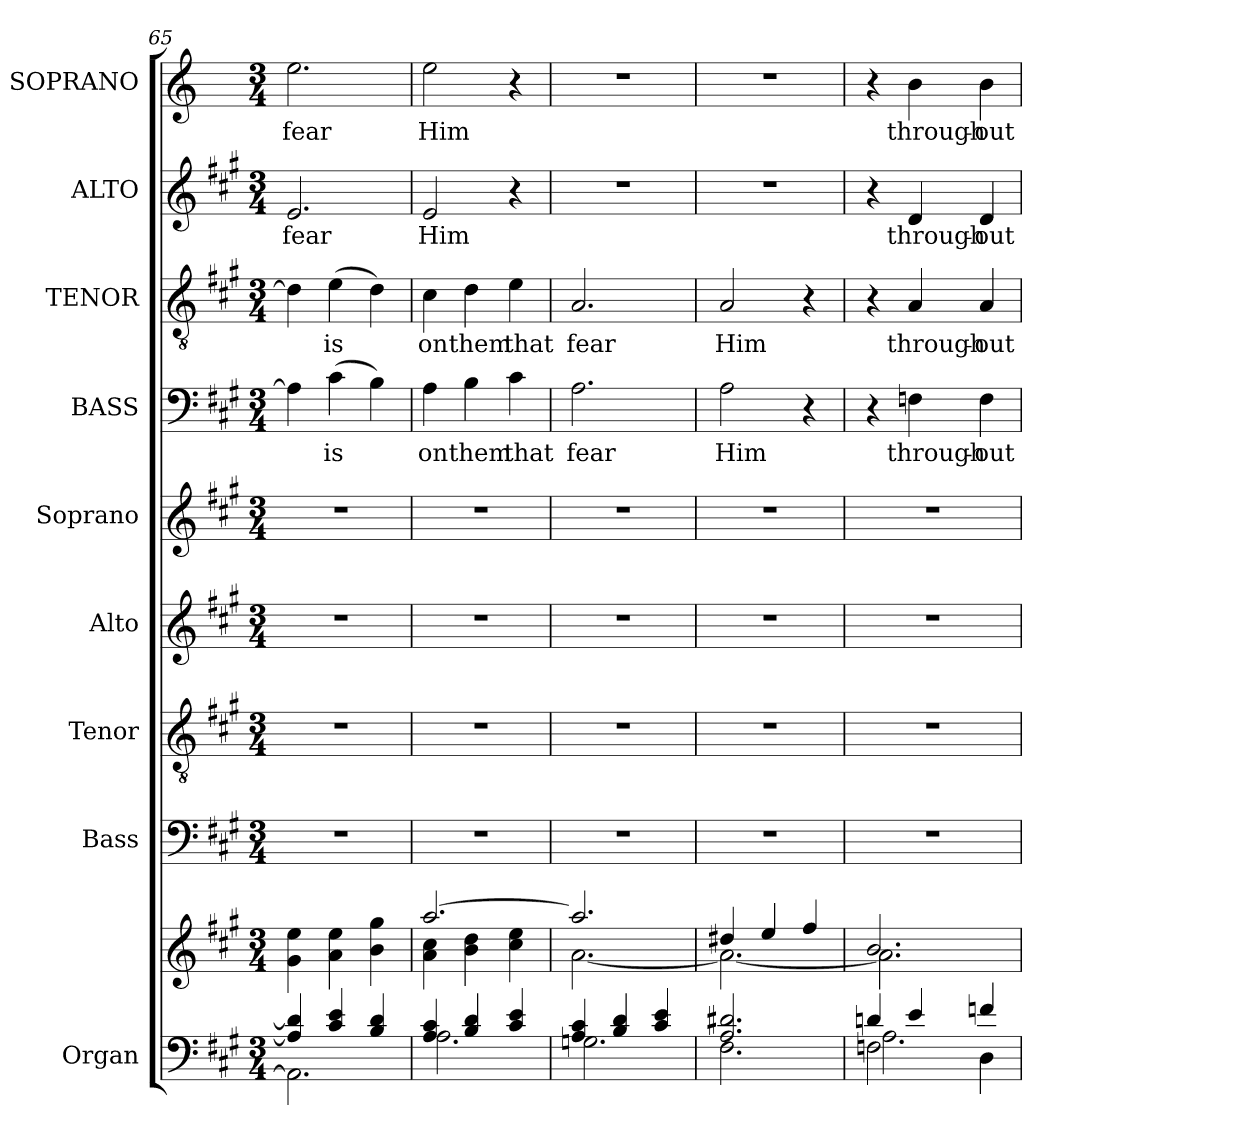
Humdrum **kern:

**kern	**kern	**kern	**kern	**kern	**kern	**kern	**text	**kern	**text	**kern	**text	**kern	**text
*part9	*part9	*part8	*part7	*part6	*part5	*part4	*part4	*part3	*part3	*part2	*part2	*part1	*part1
*staff10	*staff9	*staff8	*staff7	*staff6	*staff5	*staff4	*staff4	*staff3	*staff3	*staff2	*staff2	*staff1	*staff1
*I"Organ	*	*I"Bass	*I"Tenor	*I"Alto	*I"Soprano	*I"BASS	*	*I"TENOR	*	*I"ALTO	*	*I"SOPRANO	*
*I'Org.	*	*I'B.	*I'T.	*I'A.	*I'S.	*I'B.	*	*I'T.	*	*I'A.	*	*I'S.	*
*clefF4	*clefG2	*clefF4	*clefGv2	*clefG2	*clefG2	*clefF4	*	*clefGv2	*	*clefG2	*	*clefG2	*
*	*	*	*ITrd7c12	*	*	*	*	*ITrd7c12	*	*	*	*	*
*k[f#c#g#]	*k[f#c#g#]	*k[f#c#g#]	*k[f#c#g#]	*k[f#c#g#]	*k[f#c#g#]	*k[f#c#g#]	*	*k[f#c#g#]	*	*k[f#c#g#]	*	*k[]	*
*A:	*A:	*A:	*A:	*A:	*A:	*A:	*	*A:	*	*A:	*	*C:	*
*M3/4	*M3/4	*M3/4	*M3/4	*M3/4	*M3/4	*M3/4	*	*M3/4	*	*M3/4	*	*M3/4	*
=65	=65	=65	=65	=65	=65	=65	=65	=65	=65	=65	=65	=65	=65
*^	*	*	*	*	*	*	*	*	*	*	*	*	*
!	!	!	!LO:N:vis=1	!LO:N:vis=1	!LO:N:vis=1	!LO:N:vis=1	!	!	!	!	!	!	!	!
!	!	!	!	!	!	!	!	!	!	!	!	!LO:LY:b:color=#000000	!	!
!	!	!	!	!	!	!	!	!	!	!	!	!	!	!LO:LY:b:color=#000000
4Ai/] 4di]	2.AAi\]	4g#i\ 4eei	2.r	2.r	2.r	2.r	4Ai\]	.	4Di\]	.	2.ei/	fear	2.eei\	fear
!	!	!	!	!	!	!	!	!LO:LY:b:color=#000000	!	!	!	!	!	!
!	!	!	!	!	!	!	!	!	!	!LO:LY:b:color=#000000	!	!	!	!
4c#i/ 4ei	.	4ai\ 4eei	.	.	.	.	(4c#i\	is	(4Ei\	is	.	.	.	.
4Bi/ 4di	.	4bi\ 4gg#i	.	.	.	.	4Bi\)	.	4Di\)	.	.	.	.	.
=66	=66	=66	=66	=66	=66	=66	=66	=66	=66	=66	=66	=66	=66	=66
*	*	*^	*	*	*	*	*	*	*	*	*	*	*	*
!	!	!	!	!LO:N:vis=1	!LO:N:vis=1	!LO:N:vis=1	!LO:N:vis=1	!	!	!	!	!	!	!	!
!	!	!	!	!	!	!	!	!	!LO:LY:b:color=#000000	!	!	!	!	!	!
!	!	!	!	!	!	!	!	!	!	!	!LO:LY:b:color=#000000	!	!	!	!
!	!	!	!	!	!	!	!	!	!	!	!	!	!LO:LY:b:color=#000000	!	!
!	!	!	!	!	!	!	!	!	!	!	!	!	!	!	!LO:LY:b:color=#000000
4Ai/ 4c#i	2.Ai\	[2.aai/	4ai\ 4cc#i	2.r	2.r	2.r	2.r	4Ai\	on	4C#i\	on	2ei/	Him	2eei\	Him
!	!	!	!	!	!	!	!	!	!LO:LY:b:color=#000000	!	!	!	!	!	!
!	!	!	!	!	!	!	!	!	!	!	!LO:LY:b:color=#000000	!	!	!	!
4Bi/ 4di	.	.	4bi\ 4ddi	.	.	.	.	4Bi\	them	4Di\	them	.	.	.	.
!	!	!	!	!	!	!	!	!	!LO:LY:b:color=#000000	!	!	!	!	!	!
!	!	!	!	!	!	!	!	!	!	!	!LO:LY:b:color=#000000	!	!	!	!
4c#i/ 4ei	.	.	4cc#i\ 4eei	.	.	.	.	4c#i\	that	4Ei\	that	4r	.	4r	.
=67	=67	=67	=67	=67	=67	=67	=67	=67	=67	=67	=67	=67	=67	=67	=67
!	!	!	!	!LO:N:vis=1	!LO:N:vis=1	!LO:N:vis=1	!LO:N:vis=1	!	!	!	!	!	!	!	!
!	!	!	!	!	!	!	!	!	!LO:LY:b:color=#000000	!	!	!	!	!	!
!	!	!	!	!	!	!	!	!	!	!	!LO:LY:b:color=#000000	!LO:N:vis=1	!	!LO:N:vis=1	!
4Ai/ 4c#i	2.Gni\	2.aai/]	[2.ai\	2.r	2.r	2.r	2.r	2.Ai\	fear	2.AAi/	fear	2.r	.	2.r	.
4Bi/ 4di	.	.	.	.	.	.	.	.	.	.	.	.	.	.	.
4c#i/ 4ei	.	.	.	.	.	.	.	.	.	.	.	.	.	.	.
=68	=68	=68	=68	=68	=68	=68	=68	=68	=68	=68	=68	=68	=68	=68	=68
!	!	!	!	!LO:N:vis=1	!LO:N:vis=1	!LO:N:vis=1	!LO:N:vis=1	!	!	!	!	!	!	!	!
!	!	!	!	!	!	!	!	!	!LO:LY:b:color=#000000	!	!	!	!	!	!
!	!	!	!	!	!	!	!	!	!	!	!LO:LY:b:color=#000000	!LO:N:vis=1	!	!LO:N:vis=1	!
2.Ai/ 2.d#Xi	2.F#i\	4dd#Xi/	2.ai\_	2.r	2.r	2.r	2.r	2Ai\	Him	2AAi/	Him	2.r	.	2.r	.
.	.	4eei/	.	.	.	.	.	.	.	.	.	.	.	.	.
.	.	4ff#i/	.	.	.	.	.	4r	.	4r	.	.	.	.	.
=69	=69	=69	=69	=69	=69	=69	=69	=69	=69	=69	=69	=69	=69	=69	=69
*	*^	*	*	*	*	*	*	*	*	*	*	*	*	*	*
!	!	!	!	!	!LO:N:vis=1	!LO:N:vis=1	!LO:N:vis=1	!LO:N:vis=1	!	!	!	!	!	!	!	!
4dni/	2Fni\	2.Ai\	2.bi/	2.ai\]	2.r	2.r	2.r	2.r	4r	.	4r	.	4r	.	4r	.
!	!	!	!	!	!	!	!	!	!	!LO:LY:b:color=#000000	!	!	!	!	!	!
!	!	!	!	!	!	!	!	!	!	!	!	!LO:LY:b:color=#000000	!	!	!	!
!	!	!	!	!	!	!	!	!	!	!	!	!	!	!LO:LY:b:color=#000000	!	!
!	!	!	!	!	!	!	!	!	!	!	!	!	!	!	!	!LO:LY:b:color=#000000
4ei/	.	.	.	.	.	.	.	.	4Fni\	through-	4AAi/	through-	4di/	through-	4bi\	through-
!	!	!	!	!	!	!	!	!	!	!LO:LY:b:color=#000000	!	!	!	!	!	!
!	!	!	!	!	!	!	!	!	!	!	!	!LO:LY:b:color=#000000	!	!	!	!
!	!	!	!	!	!	!	!	!	!	!	!	!	!	!LO:LY:b:color=#000000	!	!
!	!	!	!	!	!	!	!	!	!	!	!	!	!	!	!	!LO:LY:b:color=#000000
4fni/	4Di\	.	.	.	.	.	.	.	4Fi\	-out	4AAi/	-out	4di/	-out	4bi\	-out
*v	*v	*v	*	*	*	*	*	*	*	*	*	*	*	*	*	*
*	*v	*v	*	*	*	*	*	*	*	*	*	*	*	*
=	=	=	=	=	=	=	=	=	=	=	=	=	=
*-	*-	*-	*-	*-	*-	*-	*-	*-	*-	*-	*-	*-	*-
